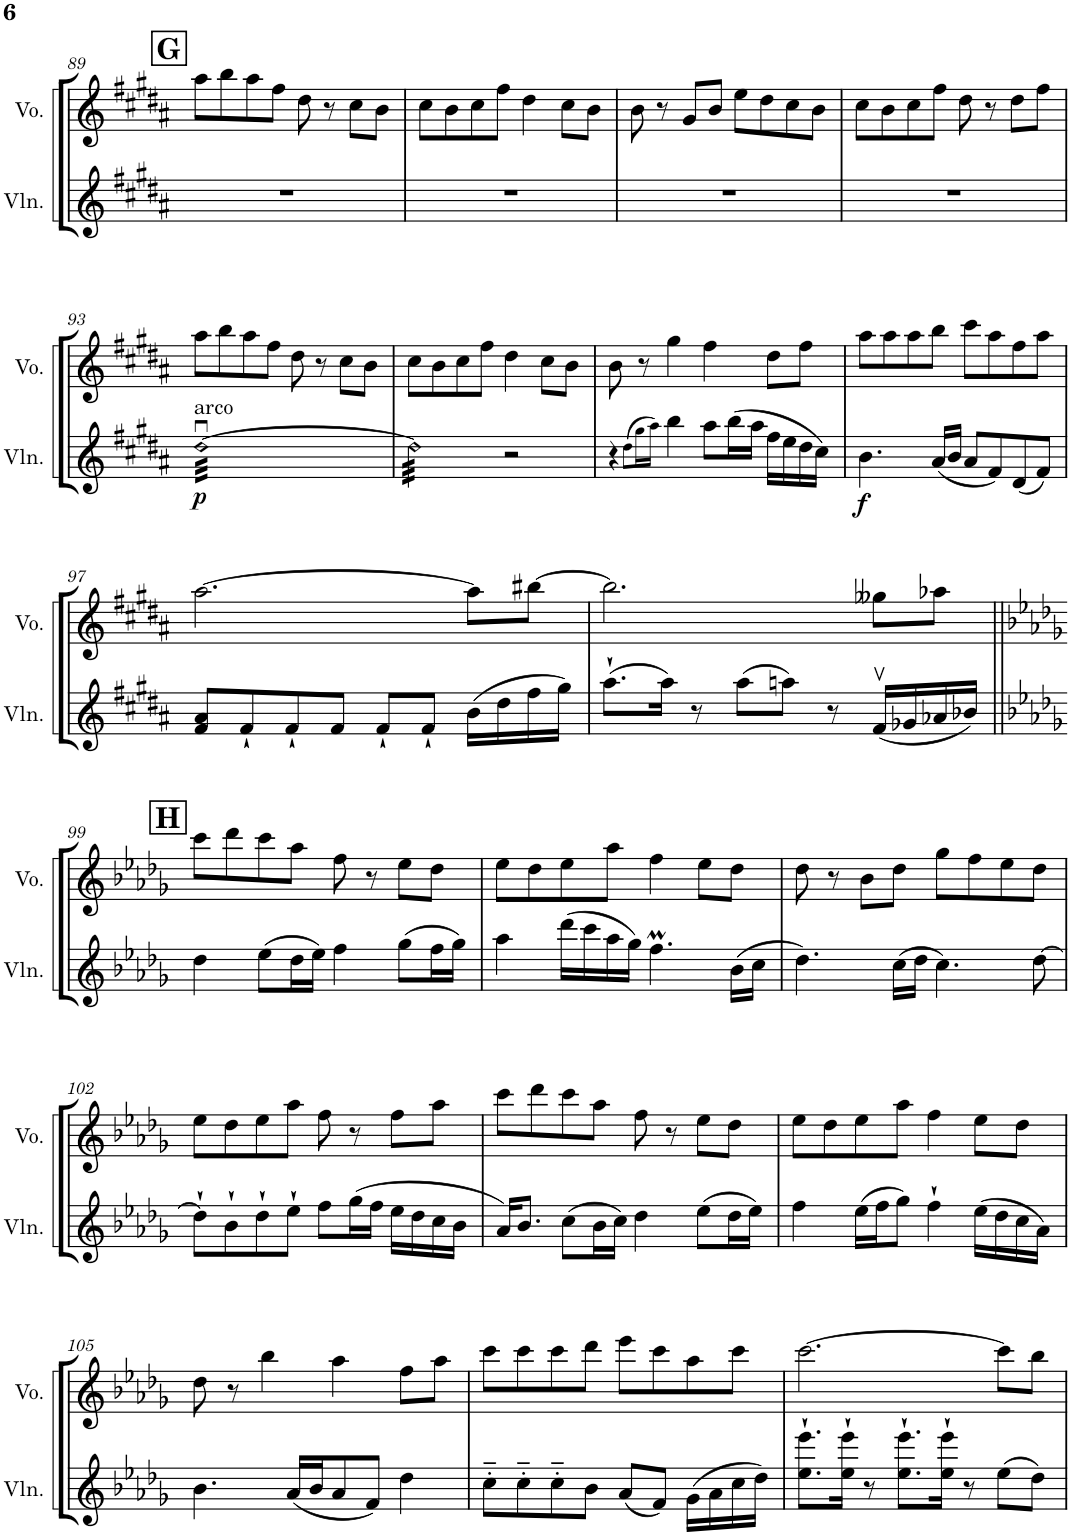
**kern	**dynam	**kern
*part2	*part2	*part1
*staff2	*staff2	*staff1
*I"瑠唯 (Vln.)	*	*I"真白 (Vo.)
*I'Vln.	*	*I'Vo.
!!LO:PB:g=z
*clefG2	*	*clefG2
*k[f#c#g#d#a#]	*	*k[f#c#g#d#a#]
*M4/4	*	*M4/4
!!LO:REH:place=s1:a:B:cj:fs=14:t=G
=89	=89	=89
1r	.	8aa#\L
.	.	8bb\
.	.	8aa#\
.	.	8ff#\J
.	.	8dd#\
.	.	8r
.	.	8cc#\L
.	.	8b\J
=90	=90	=90
1r	.	8cc#\L
.	.	8b\
.	.	8cc#\
.	.	8ff#\J
.	.	4dd#\
.	.	8cc#\L
.	.	8b\J
=91	=91	=91
1r	.	8b\
.	.	8r
.	.	8g#/L
.	.	8b/J
.	.	8ee\L
.	.	8dd#\
.	.	8cc#\
.	.	8b\J
=92	=92	=92
1r	.	8cc#\L
.	.	8b\
.	.	8cc#\
.	.	8ff#\J
.	.	8dd#\
.	.	8r
.	.	8dd#\L
.	.	8ff#\J
!!LO:LB:g=z
=93	=93	=93
!LO:TX:a:t=arco	!	!
!LO:N:head=diamond	!LO:DY:b	!
*tremolo	*	*
[32dd#uLLL	p	8aa#\L
32dd#u	.	.
32dd#u	.	.
32dd#u	.	.
32dd#u	.	8bb\
32dd#u	.	.
32dd#u	.	.
32dd#u	.	.
32dd#u	.	8aa#\
32dd#u	.	.
32dd#u	.	.
32dd#u	.	.
32dd#u	.	8ff#\J
32dd#u	.	.
32dd#u	.	.
32dd#u	.	.
32dd#u	.	8dd#\
32dd#u	.	.
32dd#u	.	.
32dd#u	.	.
32dd#u	.	8r
32dd#u	.	.
32dd#u	.	.
32dd#u	.	.
32dd#u	.	8cc#\L
32dd#u	.	.
32dd#u	.	.
32dd#u	.	.
32dd#u	.	8b\J
32dd#u	.	.
32dd#u	.	.
32dd#uJJJ	.	.
=94	=94	=94
!LO:N:head=diamond	!	!
32dd#\]LLL	.	8cc#\L
32dd#\	.	.
32dd#\	.	.
32dd#\	.	.
32dd#\	.	8b\
32dd#\	.	.
32dd#\	.	.
32dd#\	.	.
32dd#\	.	8cc#\
32dd#\	.	.
32dd#\	.	.
32dd#\	.	.
32dd#\	.	8ff#\J
32dd#\	.	.
32dd#\	.	.
32dd#\JJJ	.	.
*Xtremolo	*	*
2r	.	4dd#\
.	.	8cc#\L
.	.	8b\J
=95	=95	=95
4r	.	8b\
.	.	8r
(8qdd#\L	.	.
16qgg#\L	.	.
16qaa#\JJ)	.	.
4bb\	.	4gg#\
8aa#\L	.	4ff#\
(16bb\L	.	.
16aa#\JJ	.	.
16ff#\LL	.	8dd#\L
16ee\	.	.
16dd#\	.	8ff#\J
16cc#\JJ)	.	.
=96	=96	=96
!	!LO:DY:b	!
4.b\	f	8aa#\L
.	.	8aa#\
.	.	8aa#\
(16a#/LL	.	8bb\J
16b/JJ	.	.
8a#/L	.	8ccc#\L
8f#/)	.	8aa#\
(8d#/	.	8ff#\
8f#/J)	.	8aa#\J
!!LO:LB:g=z
=97	=97	=97
8f#/ 8a#/L	.	[2.aa#\
8f#`/	.	.
8f#`/	.	.
8f#/J	.	.
8f#`/L	.	.
8f#`/J	.	.
(16b\LL	.	8aa#\L]
16dd#\	.	.
16ff#\	.	[8bb#X\J
16gg#\JJ)	.	.
=98	=98	=98
(8.aa#`\L	.	2.bb#\]
16aa#\Jk)	.	.
8r	.	.
(8aa#\L	.	.
8aan\J)	.	.
8r	.	.
(16f#v/LL	.	8gg--X\L
16g-X/	.	.
16a-X/	.	8aa-X\J
16b-X/JJ)	.	.
!!LO:LB:g=z
!!LO:REH:place=s1:a:B:cj:fs=14:t=H
=99||	=99||	=99||
*k[b-e-a-d-g-]	*	*k[b-e-a-d-g-]
4dd-\	.	8ccc\L
.	.	8ddd-\
(8ee-\L	.	8ccc\
16dd-\L	.	8aa-\J
16ee-\JJ)	.	.
4ff\	.	8ff\
.	.	8r
(8gg-\L	.	8ee-\L
16ff\L	.	8dd-\J
16gg-\JJ)	.	.
=100	=100	=100
4aa-\	.	8ee-\L
.	.	8dd-\
(16ddd-\LL	.	8ee-\
16ccc\	.	.
16aa-\	.	8aa-\J
16gg-\JJ)	.	.
4.ffm\	.	4ff\
.	.	8ee-\L
(16b-\LL	.	8dd-\J
16cc\JJ	.	.
=101	=101	=101
4.dd-\)	.	8dd-\
.	.	8r
.	.	8b-\L
(16cc\LL	.	8dd-\J
16dd-\JJ	.	.
4.cc\)	.	8gg-\L
.	.	8ff\
.	.	8ee-\
[8dd-\	.	8dd-\J
!!LO:LB:g=z
=102	=102	=102
8dd-`\L]	.	8ee-\L
8b-`\	.	8dd-\
8dd-`\	.	8ee-\
8ee-`\J	.	8aa-\J
8ff\L	.	8ff\
(16gg-\L	.	8r
16ff\JJ	.	.
16ee-\LL	.	8ff\L
16dd-\	.	.
16cc\	.	8aa-\J
16b-\JJ	.	.
=103	=103	=103
16a-/KL)	.	8ccc\L
8.b-/J	.	.
.	.	8ddd-\
(8cc\L	.	8ccc\
16b-\L	.	8aa-\J
16cc\JJ)	.	.
4dd-\	.	8ff\
.	.	8r
(8ee-\L	.	8ee-\L
16dd-\L	.	8dd-\J
16ee-\JJ)	.	.
=104	=104	=104
4ff\	.	8ee-\L
.	.	8dd-\
(16ee-\LL	.	8ee-\
16ff\J	.	.
8gg-\J)	.	8aa-\J
4ff`\	.	4ff\
(16ee-\LL	.	8ee-\L
16dd-\	.	.
16cc\	.	8dd-\J
16a-\JJ)	.	.
!!LO:LB:g=z
=105	=105	=105
4.b-\	.	8dd-\
.	.	8r
.	.	4bb-\
(16a-/LL	.	.
16b-/J	.	.
8a-/	.	4aa-\
8f/J)	.	.
4dd-\	.	8ff\L
.	.	8aa-\J
=106	=106	=106
8cc'>~>\L	.	8ccc\L
8cc'>~>\	.	8ccc\
8cc'>~>\	.	8ccc\
8b-\J	.	8ddd-\J
(8a-/L	.	8eee-\L
8f/J)	.	8ccc\
(16g-\LL	.	8aa-\
16a-\	.	.
16cc\	.	8ccc\J
16dd-\JJ)	.	.
=107	=107	=107
8.ee-\` 8.eee-\`L	.	[2.ccc\
16ee-\` 16eee-\`Jk	.	.
8r	.	.
8.ee-\` 8.eee-\`L	.	.
16ee-\` 16eee-\`Jk	.	.
8r	.	.
(8ee-\L	.	8ccc\L]
8dd-\J)	.	8bb-\J
=	=	=
*-	*-	*-
